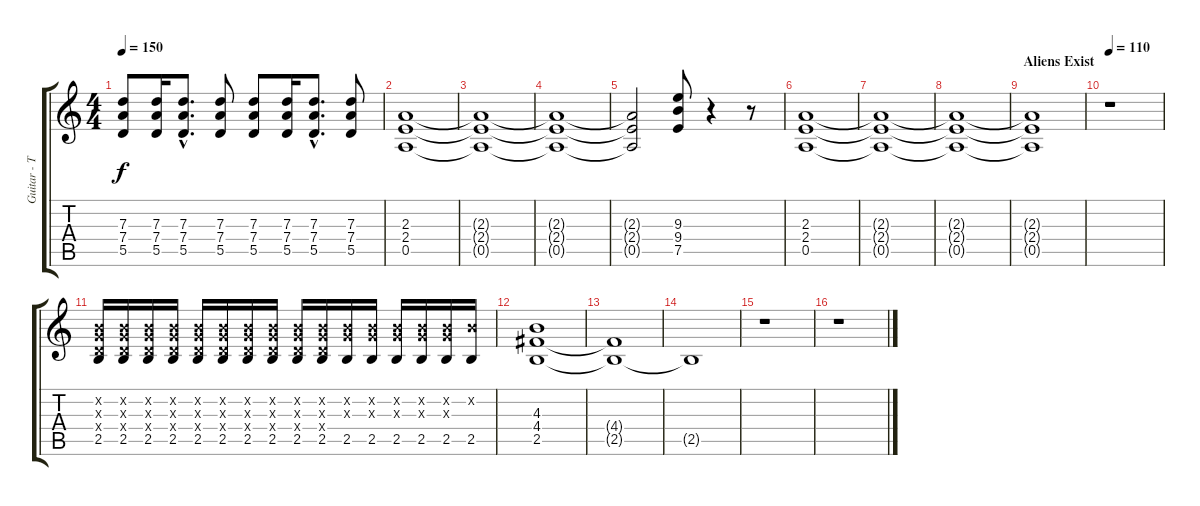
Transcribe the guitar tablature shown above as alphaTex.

\track ("Guitar - Tom Mattew Delonge" "Guitar - T") {instrument overdrivenguitar}
\staff {score tabs}
\tuning (E4 B3 G3 D3 A2 E2) {hide}
\ts (4 4)
\tempo 150
\clef g2
\ks c
(7.3 7.4 5.5).8{dy f} (7.3 7.4 5.5).16 (7.3{hac} 7.4{hac} 5.5{hac}).8{d} (7.3 7.4 5.5).8 (7.3 7.4 5.5).8 (7.3 7.4 5.5).16 (7.3{hac} 7.4{hac} 5.5{hac}).8{d} (7.3 7.4 5.5).8 |
(2.3 2.4 0.5).1 |
(2.3{t} 2.4{t} 0.5{t}).1 |
(2.3{t} 2.4{t} 0.5{t}).1 |
(2.3{t} 2.4{t} 0.5{t}).2 (9.3 9.4 7.5).8 r.4 r.8 |
(2.3 2.4 0.5).1 |
(2.3{t} 2.4{t} 0.5{t}).1 |
(2.3{t} 2.4{t} 0.5{t}).1 |
\section ("" "Aliens Exist")
(2.3{t} 2.4{t} 0.5{t}).1 |
\tempo 110
r.1 |
(0.2{x} 0.3{x} 0.4{x} 2.5).16 (0.2{x} 0.3{x} 0.4{x} 2.5).16 (0.2{x} 0.3{x} 0.4{x} 2.5).16 (0.2{x} 0.3{x} 0.4{x} 2.5).16 (0.2{x} 0.3{x} 0.4{x} 2.5).16 (0.2{x} 0.3{x} 0.4{x} 2.5).16 (0.2{x} 0.3{x} 0.4{x} 2.5).16 (0.2{x} 0.3{x} 0.4{x} 2.5).16 (0.2{x} 0.3{x} 0.4{x} 2.5).16 (0.2{x} 0.3{x} 0.4{x} 2.5).16 (0.2{x} 0.3{x} 2.5).16 (0.2{x} 0.3{x} 2.5).16 (0.2{x} 0.3{x} 2.5).16 (0.2{x} 0.3{x} 2.5).16 (0.2{x} 0.3{x} 2.5).16 (0.2{x} 2.5).16 |
(4.3 4.4 2.5).1 |
(4.4{t} 2.5{t}).1 |
2.5{t}.1 |
r.1 |
r.1
